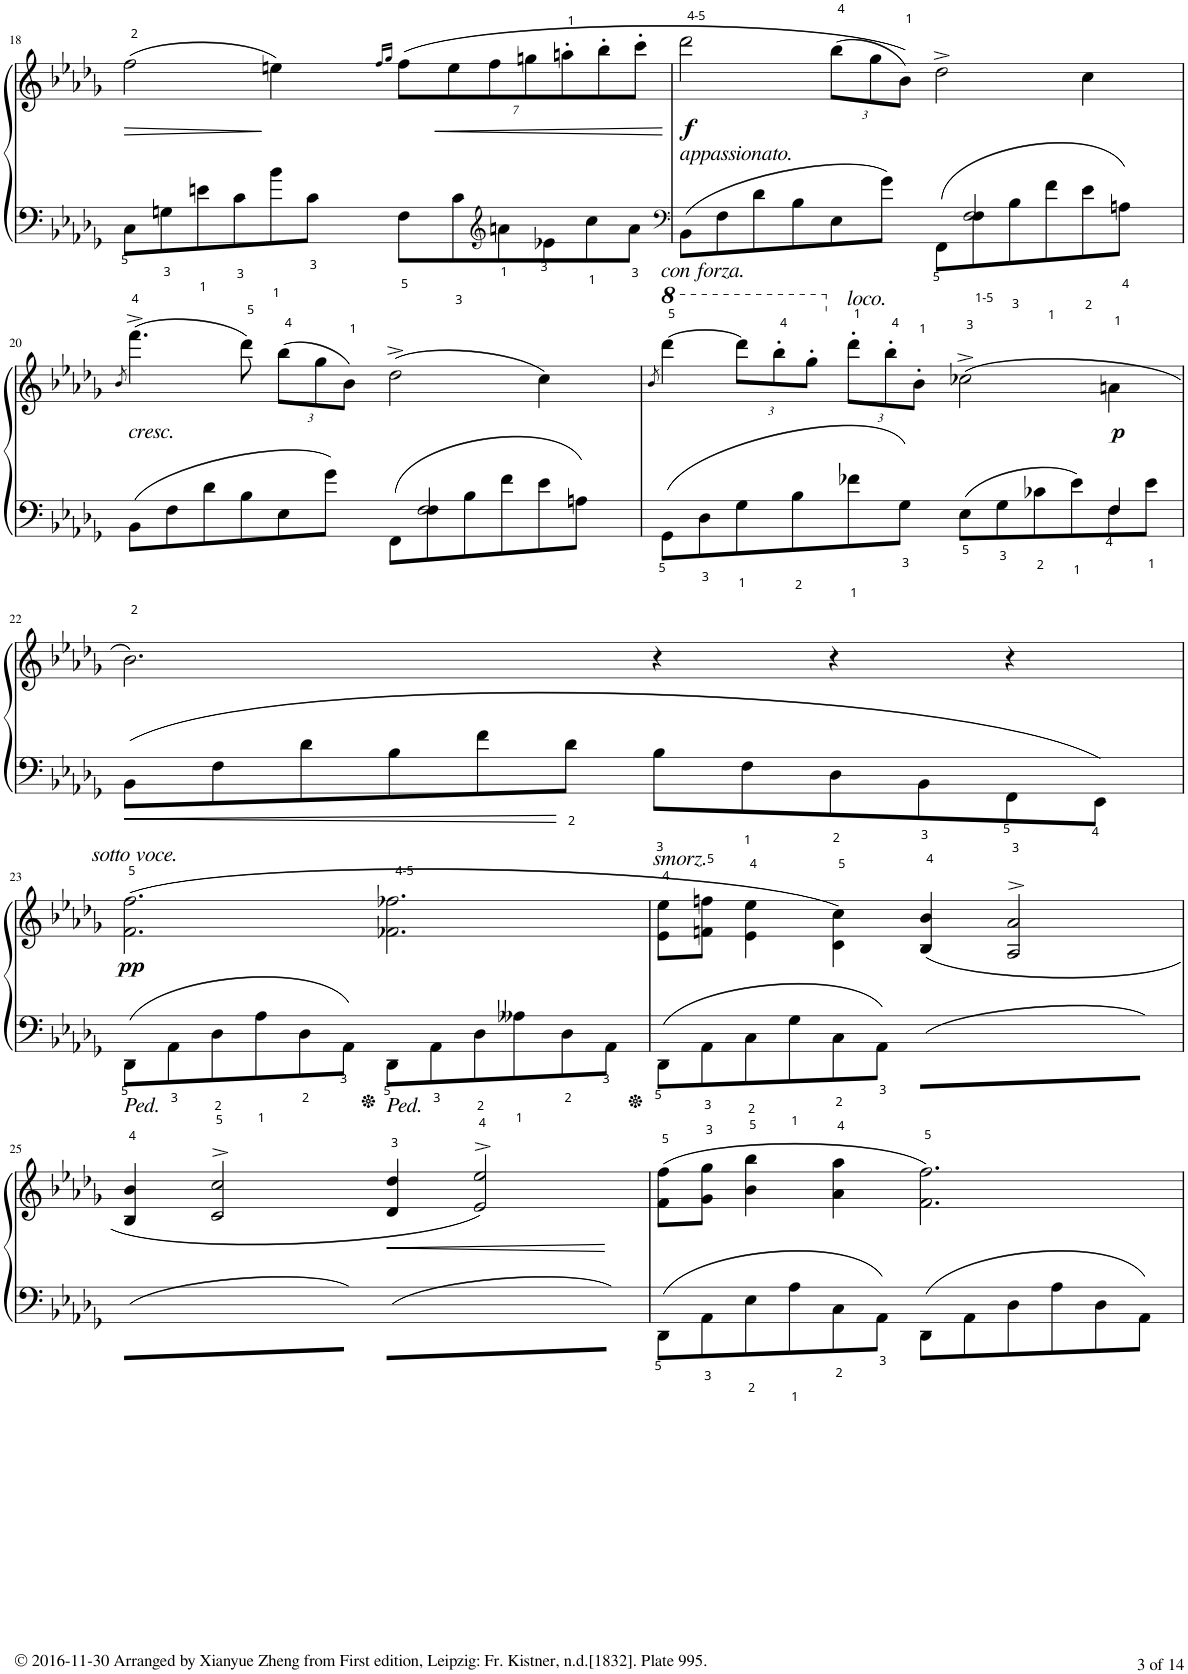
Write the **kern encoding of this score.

**kern	**kern	**dynam
*part1	*part1	*part1
*staff2	*staff1	*staff1/2
*I"Piano	*	*
*I'Pno	*	*
!!LO:PB:g=z
*clefF4	*clefG2	*
*k[b-e-a-d-g-]	*k[b-e-a-d-g-]	*
*M6/4	*M6/4	*
=18	=18	=18
!	!	!LO:HP:b
*	*^	*
8C\L	(2ff\	2ryy	>
8Gn<\	.	.	.
8en<\	.	.	.
8c<\	.	.	.
8b-<\	4een\)	8.eeL	]
8c<\J	.	.	.
.	.	32ff!LL	.
.	.	32aa-!JJJ	.
.	16qff/LL	.	.
.	16qgg-/JJ	.	.
*	*Xbrackettup	*	*
8F<\L	(28%3ff\L	2.ryy	.
!	!	!	!LO:HP:b
.	28%3ee\	.	<
8c<\	.	.	.
.	28%3ff\	.	.
*clefG2	*	*	*
8an<\	.	.	.
.	28%3ggn\	.	.
8e-X\	.	.	.
.	28%3aan'\	.	.
8cc<\	.	.	.
.	28%3bb-'\	.	.
8a<\J	.	.	.
.	28%3ccc'\J	.	.
*	*v	*v	*
.	.	[
=19	=19	=19
*clefF4	*	*
*^	*^	*
!	!	!LO:TX:b:i:t=appassionato.	!	!
!	!	!	!	!LO:DY:b
8BB-\L	2..ryy	2ddd-\	4ryy	f
8F\	.	.	.	.
*	*	*v	*v	*
8d-\	.	.	.
8B-\	.	.	.
8E-\	.	(12bb-\L	.
.	.	12gg-\	.
8g-\J	.	.	.
.	.	12b-\J))	.
8FF\L	.	2dd-^\	.
8F<\	2F/	.	.
8B-<\	.	.	.
8f<\	.	.	.
*	*	*^	*
8e-<\	.	4cc\	8..cc!L	.
8An<\J	8ryy	.	.	.
.	.	.	32b-!Jkk	.
!!LO:LB:g=z	!!
=20	=20	=20	=20	=20
.	.	8qb-/	.	.
!	!	!LO:TX:b:i:t=cresc.	!	!
8BB-\L	2..ryy	(4.fff^\	4.fff!	.
8F\	.	.	.	.
8d-\	.	.	.	.
8B-\	.	8ddd-\)	2..ryy	.
8E-\	.	(12bb-\L	.	.
.	.	12gg-\	.	.
8g-\J	.	.	.	.
.	.	12b-\J)	.	.
8FF\L	.	((2dd-^\	.	.
8F\	2F/	.	.	.
8B-\	.	.	.	.
8f\	.	.	.	.
8e-\	.	4cc\)	8..cc!L)	.
8An\J	8ryy	.	.	.
.	.	.	32b-!Jkk	.
=21	=21	=21	=21	=21
.	.	8qbb-/	.	.
!	!	!LO:TX:a:i:t=con forza.	!	!
8GG-\L	4ryy	[4dddd-\	[4dddd-!	.
8D-<\	.	.	.	.
*v	*v	*	*	*
*	*	*brackettup	*
8G-<\	12dddd-\L]	12dddd-!]	.
.	12bbb-'\	6ryy	.
8B-<\	.	.	.
.	12ggg-'\J	.	.
*	*Xbrackettup	*	*
!	!LO:TX:a:i:t=loco.	!	!
8f-X<\	12ddd-'\L	1ryy	.
.	12bb-'\	.	.
8G-<\J	.	.	.
.	12b-'\J	.	.
8E-<\L	(2cc-X^\	.	.
8G-<\	.	.	.
8c-X<\	.	.	.
8e-<\	.	.	.
*^	*	*	*
!	!	!	!	!LO:DY:b
8F\	4F/	4an\	.	p
8e-<\J	.	.	.	.
*v	*v	*	*	*
*	*v	*v	*
!!LO:LB:g=z
=22	=22	=22
8BB-\L	2.b-\)	.
8F\	.	.
8d-\	.	.
8B-\	.	.
8f\	.	.
8d-<\J	.	.
!LO:TX:b:i:t=smorz.	!	!
8B-<\L	4r	.
8F<\	.	.
8D-<\	4r	.
8BB-<\	.	.
8FF\	4r	.
8EE-\J	.	.
!!LO:LB:g=z
=23	=23	=23
!	!LO:TX:a:i:t=sotto voce.	!
!	!	!LO:DY:b
8DD-\L	(2.f\ 2.ff\	pp
8AA-<\	.	.
8D-<\	.	.
8A-<\	.	.
8D-<\	.	.
8AA-\J	.	.
8DD-\L	2.f-X\ 2.ff-X\	.
8AA-<\	.	.
8D-<\	.	.
8A--X<\	.	.
8D-<\	.	.
8AA-\J	.	.
=24	=24	=24
8DD-\L	8e-\ 8ee-\L	.
8AA-<\	8fn\ 8ffn\J	.
8C<\	4e-\ 4ee-\	.
8G-<\	.	.
8C<\	4c\ 4cc\)	.
8AA-<\J	.	.
8DD-L	(4B-/ 4b-/	.
8AA-	.	.
8C	2A-/^> 2a-/^>	.
8G-	.	.
8C	.	.
8AA-J	.	.
!!LO:LB:g=z
=25	=25	=25
8DD-L	4B-/ 4b-/	.
8AA-	.	.
8C	2c/^> 2cc/^>	.
8G-	.	.
8C	.	.
8AA-J	.	.
!	!	!LO:HP:b
8DD-L	4d-/ 4dd-/	<
8AA-	.	.
8C	2e-/^> 2ee-/^>)	.
8G-	.	.
8C	.	.
8AA-J	.	.
.	.	[
=26	=26	=26
8DD-\L	(8f\ 8ff\L	.
8AA-<\	8g-\ 8gg-\J	.
8E-<\	4b-\ 4bb-\	.
8A-<\	.	.
8C<\	4a-\ 4aa-\	.
8AA-<\J	.	.
8DD-\L	2.f\ 2.ff\)	.
8AA-\	.	.
8D-\	.	.
8A-\	.	.
8D-\	.	.
8AA-\J	.	.
=	=	=
*-	*-	*-
